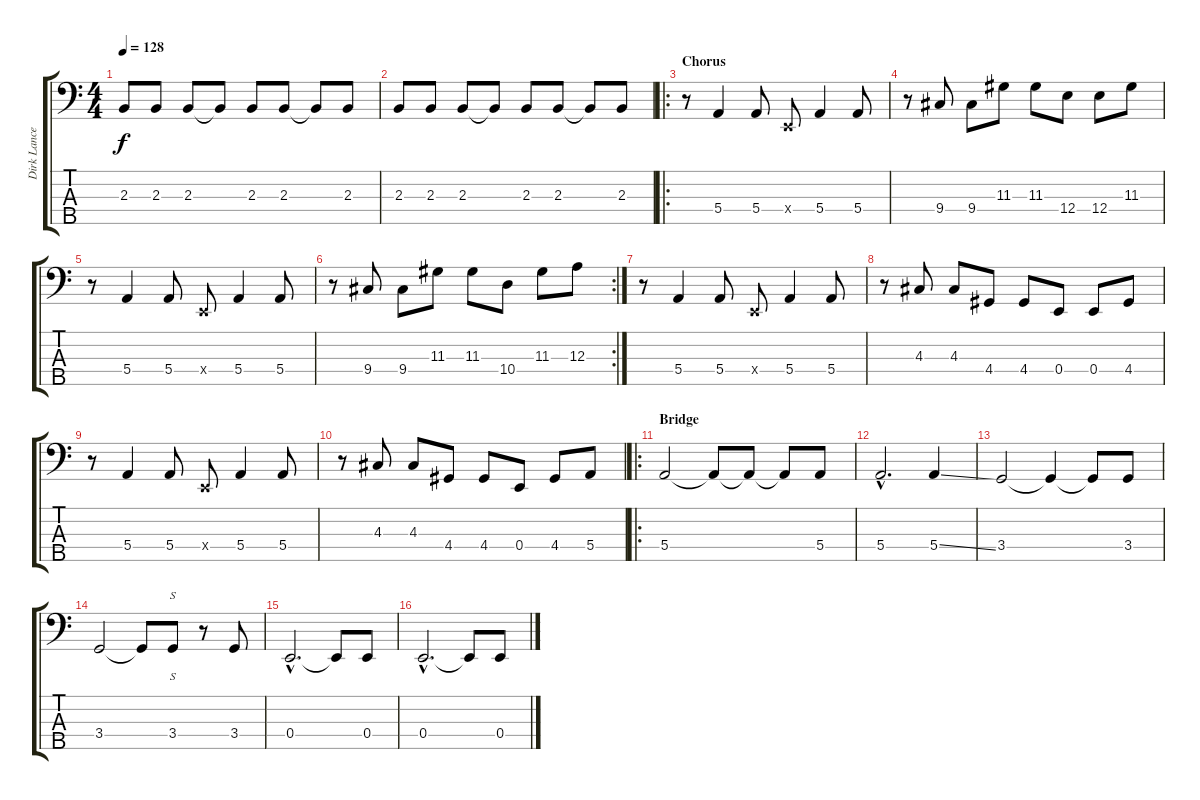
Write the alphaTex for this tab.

\track ("Dirk Lance" "Dirk Lance") {instrument electricbassfinger}
\staff {score tabs}
\tuning (G2 D2 A1 E1 B0) {hide}
\ts (4 4)
\tempo 128
\clef f4
\ks c
2.3.8{dy f} 2.3.8 2.3.8 2.3{t}.8 2.3.8 2.3.8 2.3{t}.8 2.3.8 |
2.3.8 2.3.8 2.3.8 2.3{t}.8 2.3.8 2.3.8 2.3{t}.8 2.3.8 |
\ro
\section ("" "Chorus")
r.8 5.4.4 5.4.8 0.4{x}.8 5.4.4 5.4.8 |
r.8 9.4.8 9.4.8 11.3.8 11.3.8 12.4.8 12.4.8 11.3.8 |
r.8 5.4.4 5.4.8 0.4{x}.8 5.4.4 5.4.8 |
\rc 2
r.8 9.4.8 9.4.8 11.3.8 11.3.8 10.4.8 11.3.8 12.3.8 |
r.8 5.4.4 5.4.8 0.4{x}.8 5.4.4 5.4.8 |
r.8 4.3.8 4.3.8 4.4.8 4.4.8 0.4.8 0.4.8 4.4.8 |
r.8 5.4.4 5.4.8 0.4{x}.8 5.4.4 5.4.8 |
r.8 4.3.8 4.3.8 4.4.8 4.4.8 0.4.8 4.4.8 5.4.8 |
\ro
\section ("" "Bridge")
5.4.2 5.4{t}.8 5.4{t}.8 5.4{t}.8 5.4.8 |
5.4{hac}.2{d} 5.4{ss}.4 |
3.4.2 3.4{t}.4 3.4{t}.8 3.4.8 |
3.4.2 3.4{t}.8 3.4.8{s} r.8 3.4.8 |
0.4{hac}.2{d} 0.4{t}.8 0.4.8 |
0.4{hac}.2{d} 0.4{t}.8 0.4.8
